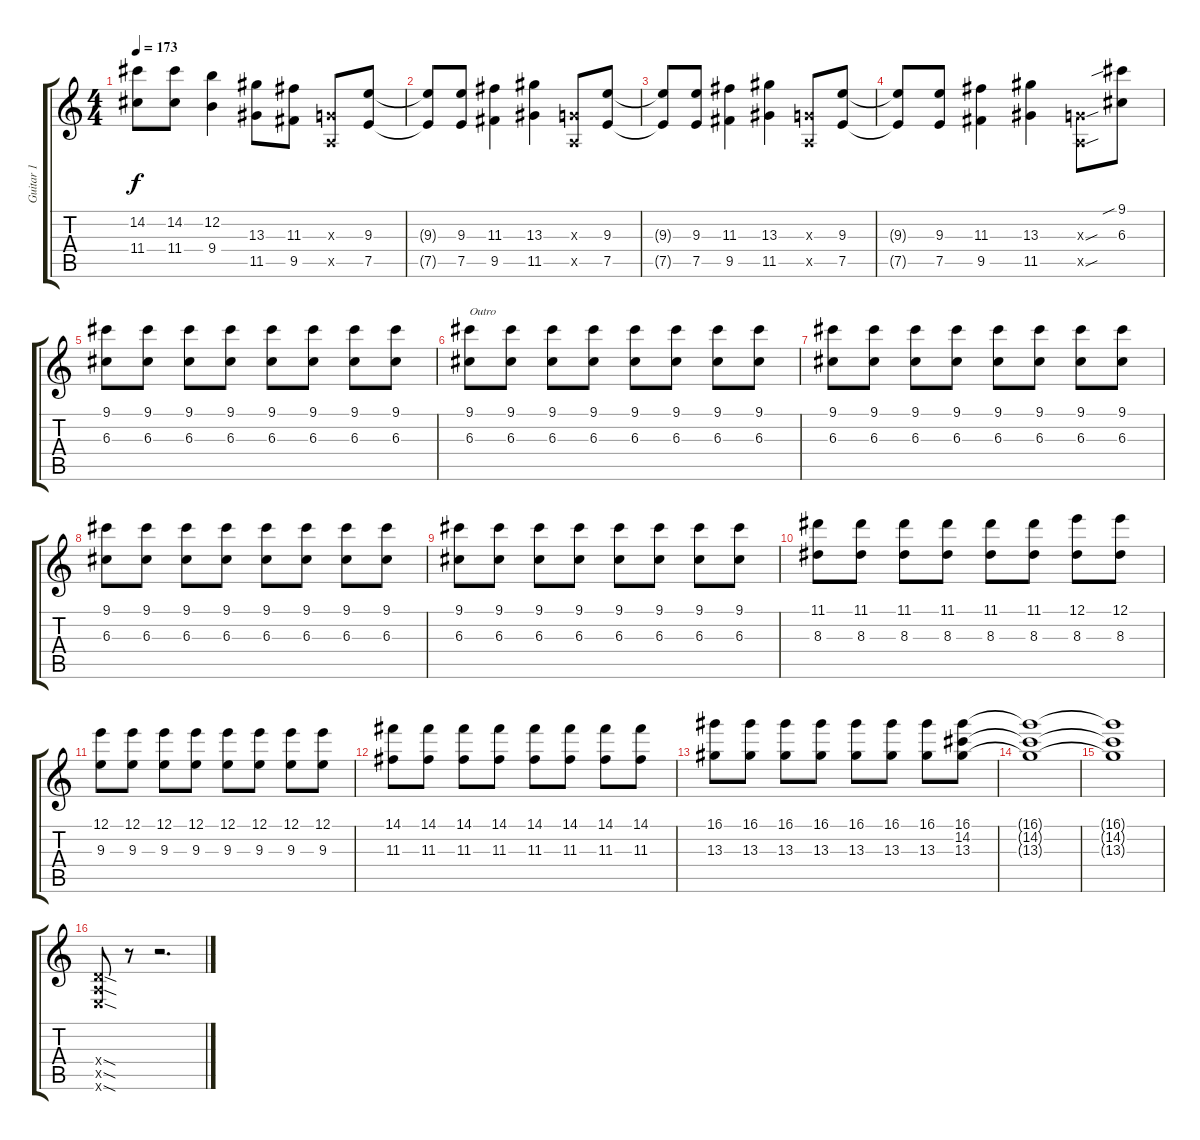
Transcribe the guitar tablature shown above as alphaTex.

\track ("Guitar 1" "Guitar 1") {instrument overdrivenguitar}
\staff {score tabs}
\tuning (E4 B3 G3 D3 A2 E2) {hide}
\ts (4 4)
\tempo 173
\clef g2
\ks c
(14.2{t} 11.4{t}).8{dy f} (14.2 11.4).8 (12.2 9.4).4 (13.3 11.5).8 (11.3 9.5).8 (0.3{x} 0.5{x}).8 (9.3 7.5).8 |
(9.3{t} 7.5{t}).8 (9.3 7.5).8 (11.3 9.5).4 (13.3 11.5).4 (0.3{x} 0.5{x}).8 (9.3 7.5).8 |
(9.3{t} 7.5{t}).8 (9.3 7.5).8 (11.3 9.5).4 (13.3 11.5).4 (0.3{x} 0.5{x}).8 (9.3 7.5).8 |
(9.3{t} 7.5{t}).8 (9.3 7.5).8 (11.3 9.5).4 (13.3 11.5).4 (0.3{sou x} 0.5{sou x}).8 (9.1{sib} 6.3).8 |
(9.1 6.3).8 (9.1 6.3).8 (9.1 6.3).8 (9.1 6.3).8 (9.1 6.3).8 (9.1 6.3).8 (9.1 6.3).8 (9.1 6.3).8 |
(9.1 6.3).8{txt "Outro"} (9.1 6.3).8 (9.1 6.3).8 (9.1 6.3).8 (9.1 6.3).8 (9.1 6.3).8 (9.1 6.3).8 (9.1 6.3).8 |
(9.1 6.3).8 (9.1 6.3).8 (9.1 6.3).8 (9.1 6.3).8 (9.1 6.3).8 (9.1 6.3).8 (9.1 6.3).8 (9.1 6.3).8 |
(9.1 6.3).8 (9.1 6.3).8 (9.1 6.3).8 (9.1 6.3).8 (9.1 6.3).8 (9.1 6.3).8 (9.1 6.3).8 (9.1 6.3).8 |
(9.1 6.3).8 (9.1 6.3).8 (9.1 6.3).8 (9.1 6.3).8 (9.1 6.3).8 (9.1 6.3).8 (9.1 6.3).8 (9.1 6.3).8 |
(11.1 8.3).8 (11.1 8.3).8 (11.1 8.3).8 (11.1 8.3).8 (11.1 8.3).8 (11.1 8.3).8 (12.1 8.3).8 (12.1 8.3).8 |
(12.1 9.3).8 (12.1 9.3).8 (12.1 9.3).8 (12.1 9.3).8 (12.1 9.3).8 (12.1 9.3).8 (12.1 9.3).8 (12.1 9.3).8 |
(14.1 11.3).8 (14.1 11.3).8 (14.1 11.3).8 (14.1 11.3).8 (14.1 11.3).8 (14.1 11.3).8 (14.1 11.3).8 (14.1 11.3).8 |
(16.1 13.3).8 (16.1 13.3).8 (16.1 13.3).8 (16.1 13.3).8 (16.1 13.3).8 (16.1 13.3).8 (16.1 13.3).8 (16.1 14.2 13.3).8 |
(16.1{t} 14.2{t} 13.3{t}).1 |
(16.1{t} 14.2{t} 13.3{t}).1 |
(0.4{sod x} 0.5{sod x} 0.6{sod x}).8 r.8 r.2{d}
